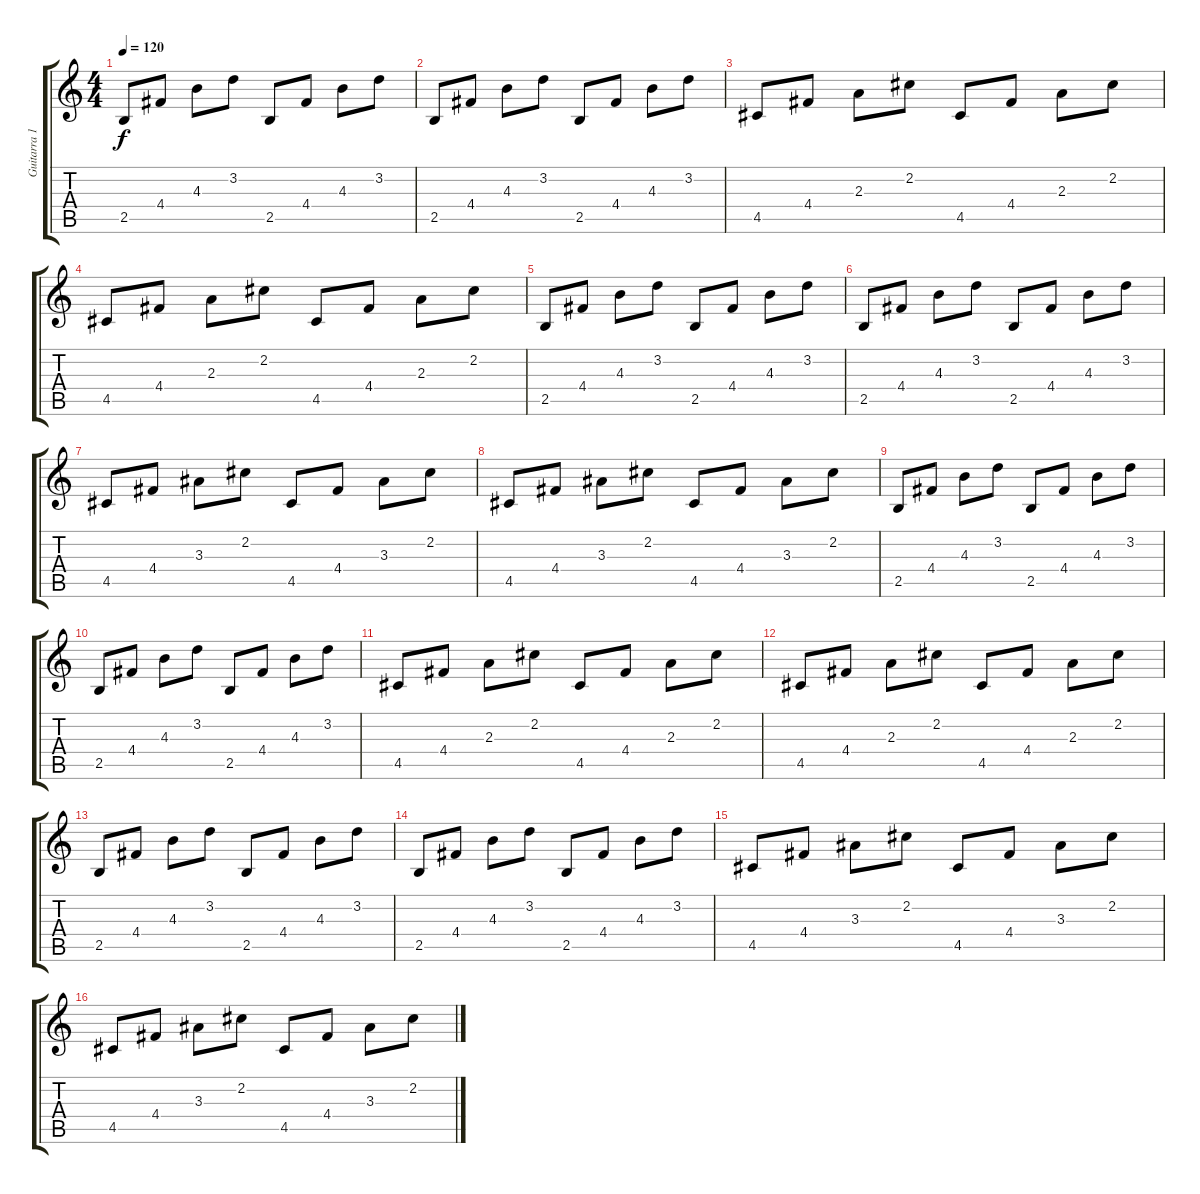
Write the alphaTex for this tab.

\track ("Guitarra 1" "Guitarra 1") {instrument acousticguitarsteel}
\staff {score tabs}
\tuning (E4 B3 G3 D3 A2 E2) {hide}
\ts (4 4)
\tempo 120
\clef g2
\ks c
2.5.8{dy f} 4.4.8 4.3.8 3.2.8 2.5.8 4.4.8 4.3.8 3.2.8 |
2.5.8 4.4.8 4.3.8 3.2.8 2.5.8 4.4.8 4.3.8 3.2.8 |
4.5.8 4.4.8 2.3.8 2.2.8 4.5.8 4.4.8 2.3.8 2.2.8 |
4.5.8 4.4.8 2.3.8 2.2.8 4.5.8 4.4.8 2.3.8 2.2.8 |
2.5.8 4.4.8 4.3.8 3.2.8 2.5.8 4.4.8 4.3.8 3.2.8 |
2.5.8 4.4.8 4.3.8 3.2.8 2.5.8 4.4.8 4.3.8 3.2.8 |
4.5.8 4.4.8 3.3.8 2.2.8 4.5.8 4.4.8 3.3.8 2.2.8 |
4.5.8 4.4.8 3.3.8 2.2.8 4.5.8 4.4.8 3.3.8 2.2.8 |
2.5.8 4.4.8 4.3.8 3.2.8 2.5.8 4.4.8 4.3.8 3.2.8 |
2.5.8 4.4.8 4.3.8 3.2.8 2.5.8 4.4.8 4.3.8 3.2.8 |
4.5.8 4.4.8 2.3.8 2.2.8 4.5.8 4.4.8 2.3.8 2.2.8 |
4.5.8 4.4.8 2.3.8 2.2.8 4.5.8 4.4.8 2.3.8 2.2.8 |
2.5.8 4.4.8 4.3.8 3.2.8 2.5.8 4.4.8 4.3.8 3.2.8 |
2.5.8 4.4.8 4.3.8 3.2.8 2.5.8 4.4.8 4.3.8 3.2.8 |
4.5.8 4.4.8 3.3.8 2.2.8 4.5.8 4.4.8 3.3.8 2.2.8 |
4.5.8 4.4.8 3.3.8 2.2.8 4.5.8 4.4.8 3.3.8 2.2.8
